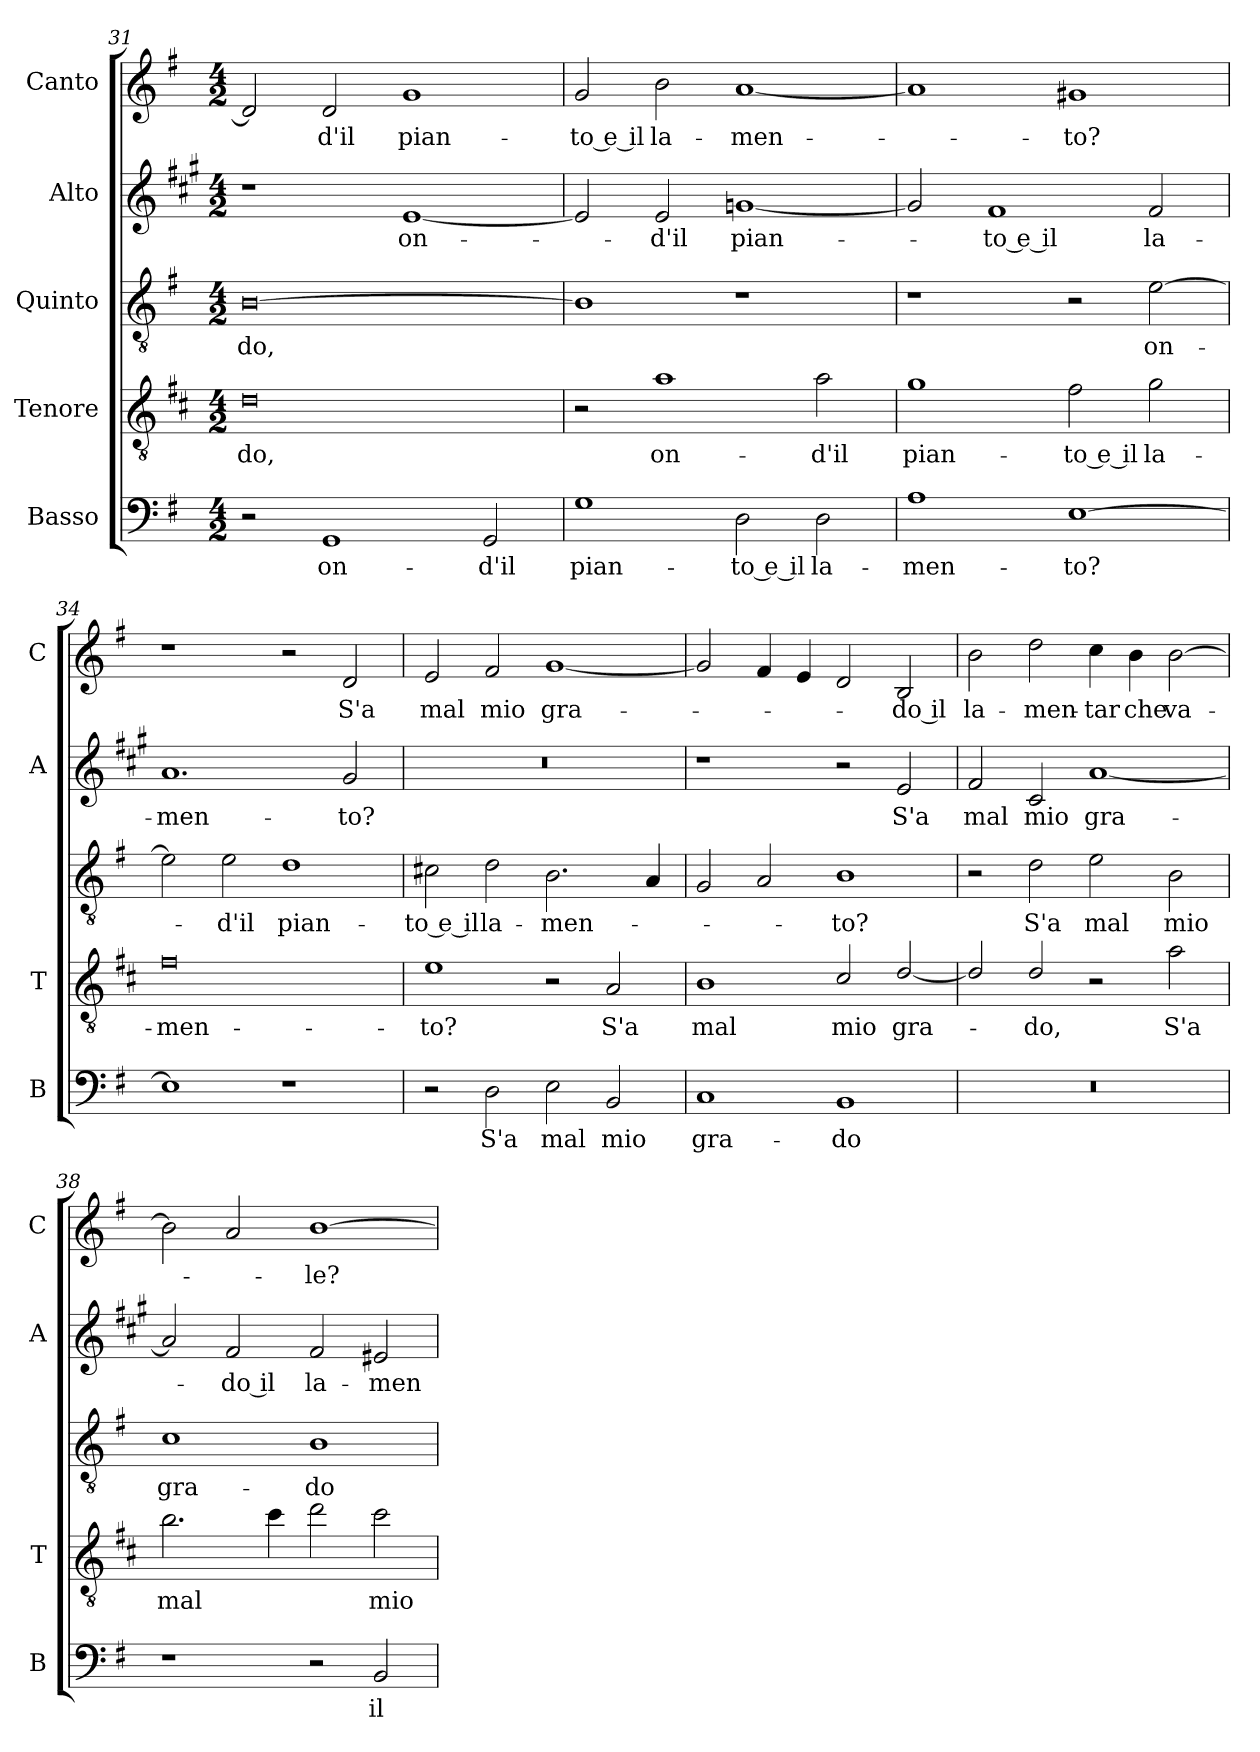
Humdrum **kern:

**kern	**text	**kern	**text	**kern	**text	**kern	**text	**kern	**text
*part5	*part5	*part4	*part4	*part3	*part3	*part2	*part2	*part1	*part1
*staff5	*staff5	*staff4	*staff4	*staff3	*staff3	*staff2	*staff2	*staff1	*staff1
*I"Basso	*	*I"Tenore	*	*I"Quinto	*	*I"Alto	*	*I"Canto	*
*I'B	*	*I'T	*	*	*	*I'A	*	*I'C	*
*clefF4	*	*clefGv2	*	*clefGv2	*	*clefG2	*	*clefG2	*
*	*	*ITrd4c7	*	*	*	*ITrd1c2	*	*	*
*k[f#]	*	*k[f#]	*	*k[f#]	*	*k[f#]	*	*k[f#]	*
*G:	*	*G:	*	*G:	*	*G:	*	*G:	*
*M4/2	*	*M4/2	*	*M4/2	*	*M4/2	*	*M4/2	*
=31	=31	=31	=31	=31	=31	=31	=31	=31	=31
!	!	!	!LO:LY:b	!	!LO:LY:b	!	!	!	!
2r	.	0G	-do,	[0B	-do,	1r	.	2d/]	.
!	!LO:LY:b	!	!	!	!	!	!	!	!LO:LY:b
1GG	on-	.	.	.	.	.	.	2d/	-d'il
!	!	!	!	!	!	!	!LO:LY:b	!	!LO:LY:b
.	.	.	.	.	.	[1d	on-	1g	pian-
!	!LO:LY:b	!	!	!	!	!	!	!	!
2GG/	-d'il	.	.	.	.	.	.	.	.
=32	=32	=32	=32	=32	=32	=32	=32	=32	=32
!	!LO:LY:b	!	!	!	!	!	!	!	!LO:LY:b
1G	pian-	2r	.	1B]	.	2d/]	.	2g/	-to e il
!	!	!	!LO:LY:b	!	!	!	!LO:LY:b	!	!LO:LY:b
.	.	1d	on-	.	.	2d/	-d'il	2b\	la-
!	!LO:LY:b	!	!	!	!	!	!LO:LY:b	!	!LO:LY:b
2D\	-to e il	.	.	1r	.	[1fn	pian-	[1a	-men-
!	!LO:LY:b	!	!LO:LY:b	!	!	!	!	!	!
2D\	la-	2d\	-d'il	.	.	.	.	.	.
=33	=33	=33	=33	=33	=33	=33	=33	=33	=33
!	!LO:LY:b	!	!LO:LY:b	!	!	!	!	!	!
1A	-men-	1c	pian-	1r	.	2f/]	.	1a]	.
!	!	!	!	!	!	!	!LO:LY:b	!	!
.	.	.	.	.	.	1e	-to e il	.	.
!	!LO:LY:b	!	!LO:LY:b	!	!	!	!	!	!LO:LY:b
[1E	-to?	2B\	-to e il	2r	.	.	.	1g#X	-to?
!	!	!	!LO:LY:b	!	!LO:LY:b	!	!LO:LY:b	!	!
.	.	2c\	la-	[2e\	on-	2e/	la-	.	.
!!LO:LB:g=z
=34	=34	=34	=34	=34	=34	=34	=34	=34	=34
!	!	!	!LO:LY:b	!	!	!	!LO:LY:b	!	!
1E]	.	0B	-men-	2e\]	.	1.g	-men-	1r	.
!	!	!	!	!	!LO:LY:b	!	!	!	!
.	.	.	.	2e\	-d'il	.	.	.	.
!	!	!	!	!	!LO:LY:b	!	!	!	!
1r	.	.	.	1d	pian-	.	.	2r	.
!	!	!	!	!	!	!	!LO:LY:b	!	!LO:LY:b
.	.	.	.	.	.	2f#/	-to?	2d/	S'a
=35	=35	=35	=35	=35	=35	=35	=35	=35	=35
!	!	!	!LO:LY:b	!	!LO:LY:b	!	!	!	!LO:LY:b
2r	.	1A	-to?	2c#X\	-to e il	0r	.	2e/	mal
!	!LO:LY:b	!	!	!	!LO:LY:b	!	!	!	!LO:LY:b
2D\	S'a	.	.	2d\	la-	.	.	2f#/	mio
!	!LO:LY:b	!	!	!	!LO:LY:b	!	!	!	!LO:LY:b
2E\	mal	2r	.	2.B\	-men-	.	.	[1g	gra-
!	!LO:LY:b	!	!LO:LY:b	!	!	!	!	!	!
2BB/	mio	2D/	S'a	.	.	.	.	.	.
.	.	.	.	4A/	.	.	.	.	.
=36	=36	=36	=36	=36	=36	=36	=36	=36	=36
!	!LO:LY:b	!	!LO:LY:b	!	!	!	!	!	!
1C	gra-	1E	mal	2G/	.	1r	.	2g/]	.
.	.	.	.	2A/	.	.	.	4f#/	.
.	.	.	.	.	.	.	.	4e/	.
!	!LO:LY:b	!	!LO:LY:b	!	!LO:LY:b	!	!	!	!
1BB	-do	2F#/	mio	1B	-to?	2r	.	2d/	.
!	!	!	!LO:LY:b	!	!	!	!LO:LY:b	!	!LO:LY:b
.	.	[2G/	gra-	.	.	2d/	S'a	2B/	-do il
=37	=37	=37	=37	=37	=37	=37	=37	=37	=37
!	!	!	!	!	!	!	!LO:LY:b	!	!LO:LY:b
0r	.	2G/]	.	2r	.	2e/	mal	2b\	la-
!	!	!	!LO:LY:b	!	!LO:LY:b	!	!LO:LY:b	!	!LO:LY:b
.	.	2G/	-do,	2d\	S'a	2B/	mio	2dd\	-men-
!	!	!	!	!	!LO:LY:b	!	!LO:LY:b	!	!LO:LY:b
.	.	2r	.	2e\	mal	[1g	gra-	4cc\	-tar
!	!	!	!	!	!	!	!	!	!LO:LY:b
.	.	.	.	.	.	.	.	4b\	che
!	!	!	!LO:LY:b	!	!LO:LY:b	!	!	!	!LO:LY:b
.	.	2d\	S'a	2B\	mio	.	.	[2b\	va-
=38	=38	=38	=38	=38	=38	=38	=38	=38	=38
!	!	!	!LO:LY:b	!	!LO:LY:b	!	!	!	!
1r	.	2.e\	mal	1c	gra-	2g/]	.	2b\]	.
!	!	!	!	!	!	!	!LO:LY:b	!	!
.	.	.	.	.	.	2e/	-do il	2a/	.
.	.	4f#\	.	.	.	.	.	.	.
!	!	!	!	!	!LO:LY:b	!	!LO:LY:b	!	!LO:LY:b
2r	.	2g\	.	1B	-do	2e/	la-	[1b	-le?
!	!LO:LY:b	!	!LO:LY:b	!	!	!	!LO:LY:b	!	!
2BB/	il	2f#\	mio	.	.	2d#X/	-men-	.	.
=	=	=	=	=	=	=	=	=	=
*-	*-	*-	*-	*-	*-	*-	*-	*-	*-
